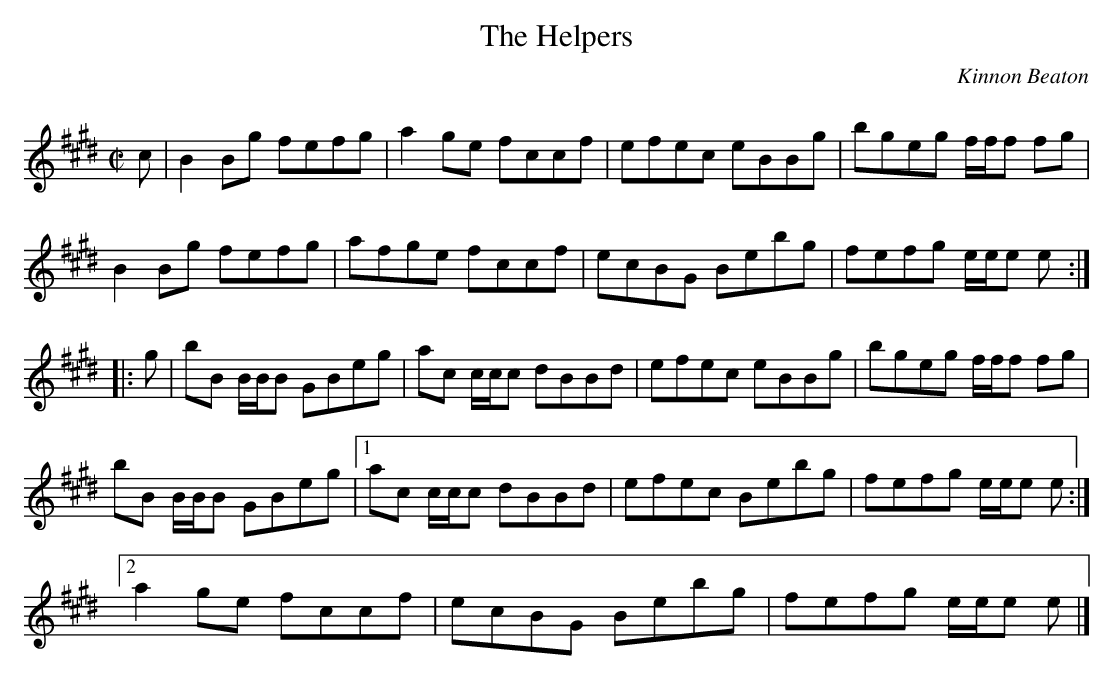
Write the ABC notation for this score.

X:1
T:The Helpers
C:Kinnon Beaton
Q:333
L:1/8
M:C|
K:E
c|B2 Bg fefg|a2 ge fccf|efec eBBg|bgeg f/f/f fg|
B2 Bg fefg|afge fccf|ecBG Bebg|fefg e/e/e e:|
|:g|bB B/B/B GBeg|ac c/c/c dBBd|efec eBBg|bgeg f/f/f fg|
bB B/B/B GBeg|[1ac c/c/c dBBd|efec Bebg|fefg e/e/e e:|
[2a2 ge fccf|ecBG Bebg|fefg e/e/e e|]
